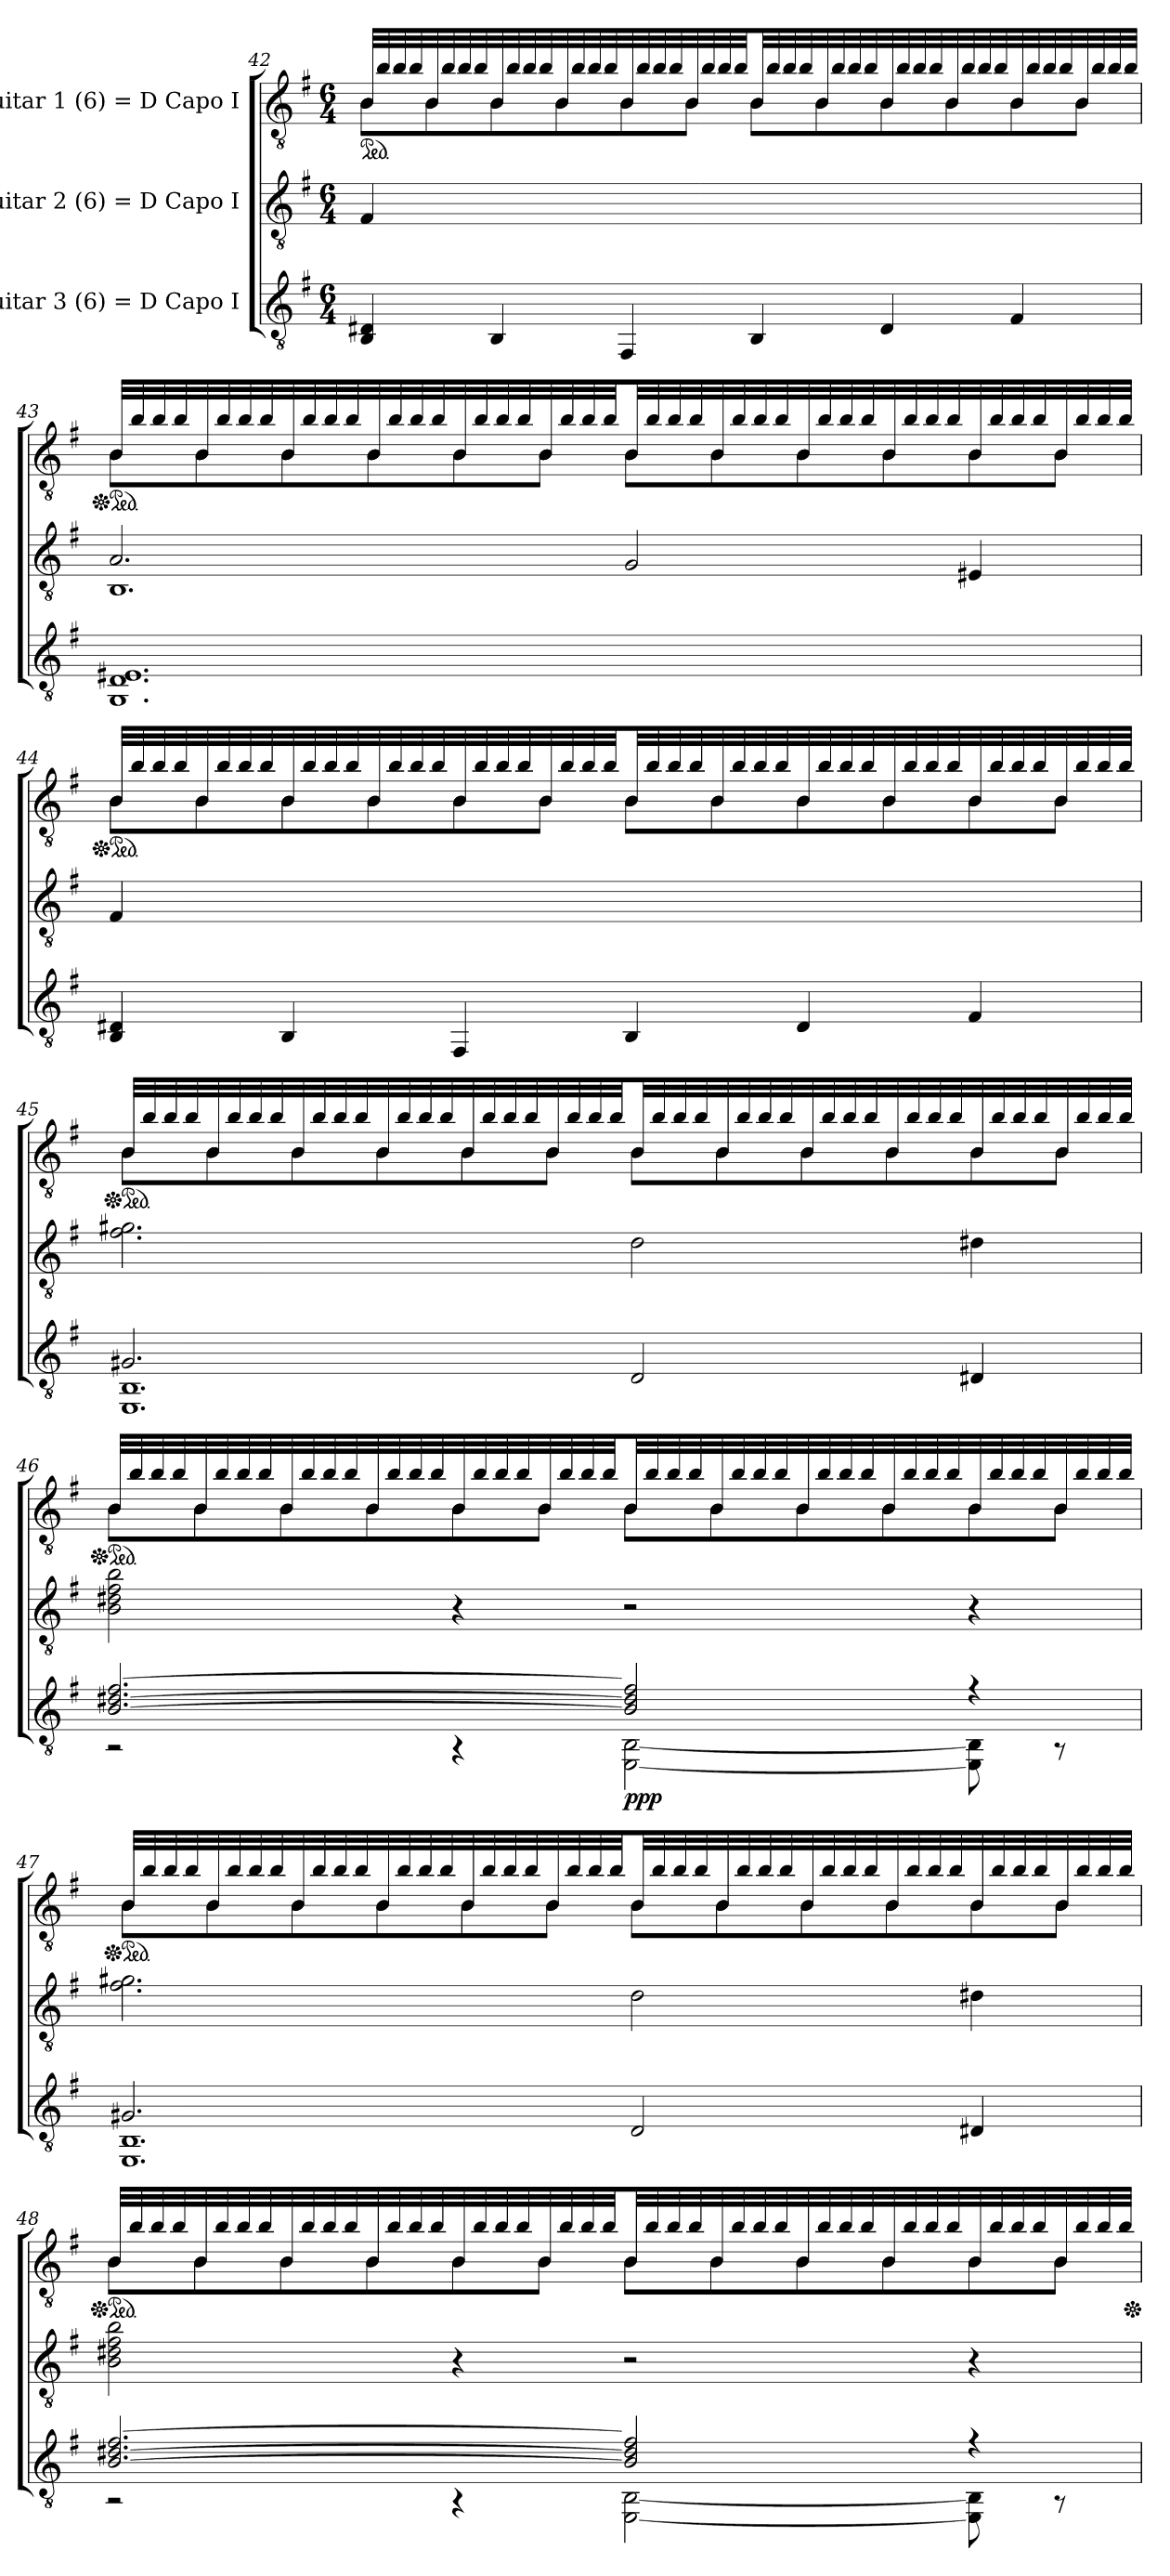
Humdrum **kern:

**kern	**dynam	**kern	**kern
*part3	*part3	*part2	*part1
*staff3	*staff3	*staff2	*staff1
*I"Guitar 3 (6) = D Capo I	*	*I"Guitar 2 (6) = D Capo I	*I"Guitar 1 (6) = D Capo I
!!LO:PB:g=z
*clefGv2	*	*clefGv2	*clefGv2
*k[f#]	*	*k[f#]	*k[f#]
*M6/4	*	*M6/4	*M6/4
*	*	*	*ped
=42	=42	=42	=42
*	*	*	*^
4BB/ 4D#X/	.	4F#/	32B/KLL	8B\L
*	*	*	*tremolo	*
.	.	.	32b/	.
.	.	.	32b/	.
.	.	.	32b/	.
*	*	*	*Xtremolo	*
.	.	.	32B/K	8B\
*	*	*	*tremolo	*
.	.	.	32b/	.
.	.	.	32b/	.
.	.	.	32b/	.
*	*	*	*Xtremolo	*
4BB/	.	4ryy	32B/K	8B\
*	*	*	*tremolo	*
.	.	.	32b/	.
.	.	.	32b/	.
.	.	.	32b/	.
*	*	*	*Xtremolo	*
.	.	.	32B/K	8B\
*	*	*	*tremolo	*
.	.	.	32b/	.
.	.	.	32b/	.
.	.	.	32b/	.
*	*	*	*Xtremolo	*
4FF#/	.	1ryy	32B/K	8B\
*	*	*	*tremolo	*
.	.	.	32b/	.
.	.	.	32b/	.
.	.	.	32b/	.
*	*	*	*Xtremolo	*
.	.	.	32B/K	8B\J
*	*	*	*tremolo	*
.	.	.	32b/	.
.	.	.	32b/	.
.	.	.	32b/JJJ	.
*	*	*	*Xtremolo	*
4BB/	.	.	32B/KLL	8B\L
*	*	*	*tremolo	*
.	.	.	32b/	.
.	.	.	32b/	.
.	.	.	32b/	.
*	*	*	*Xtremolo	*
.	.	.	32B/K	8B\
*	*	*	*tremolo	*
.	.	.	32b/	.
.	.	.	32b/	.
.	.	.	32b/	.
*	*	*	*Xtremolo	*
4D#/	.	.	32B/K	8B\
*	*	*	*tremolo	*
.	.	.	32b/	.
.	.	.	32b/	.
.	.	.	32b/	.
*	*	*	*Xtremolo	*
.	.	.	32B/K	8B\
*	*	*	*tremolo	*
.	.	.	32b/	.
.	.	.	32b/	.
.	.	.	32b/	.
*	*	*	*Xtremolo	*
4F#/	.	.	32B/K	8B\
*	*	*	*tremolo	*
.	.	.	32b/	.
.	.	.	32b/	.
.	.	.	32b/	.
*	*	*	*Xtremolo	*
.	.	.	32B/K	8B\J
*	*	*	*tremolo	*
.	.	.	32b/	.
.	.	.	32b/	.
.	.	.	32b/JJJ	.
*	*	*	*Xtremolo	*
!!LO:LB:g=z	!!
=43	=43	=43	=43	=43
*	*	*^	*	*
*	*	*	*	*Xped	*
*	*	*	*	*ped	*
1.GG 1.D 1.E#X	.	2.A/	1.BB	32B/KLL	8B\L
*	*	*	*	*tremolo	*
.	.	.	.	32b/	.
.	.	.	.	32b/	.
.	.	.	.	32b/	.
*	*	*	*	*Xtremolo	*
.	.	.	.	32B/K	8B\
*	*	*	*	*tremolo	*
.	.	.	.	32b/	.
.	.	.	.	32b/	.
.	.	.	.	32b/	.
*	*	*	*	*Xtremolo	*
.	.	.	.	32B/K	8B\
*	*	*	*	*tremolo	*
.	.	.	.	32b/	.
.	.	.	.	32b/	.
.	.	.	.	32b/	.
*	*	*	*	*Xtremolo	*
.	.	.	.	32B/K	8B\
*	*	*	*	*tremolo	*
.	.	.	.	32b/	.
.	.	.	.	32b/	.
.	.	.	.	32b/	.
*	*	*	*	*Xtremolo	*
.	.	.	.	32B/K	8B\
*	*	*	*	*tremolo	*
.	.	.	.	32b/	.
.	.	.	.	32b/	.
.	.	.	.	32b/	.
*	*	*	*	*Xtremolo	*
.	.	.	.	32B/K	8B\J
*	*	*	*	*tremolo	*
.	.	.	.	32b/	.
.	.	.	.	32b/	.
.	.	.	.	32b/JJJ	.
*	*	*	*	*Xtremolo	*
.	.	2G/	.	32B/KLL	8B\L
*	*	*	*	*tremolo	*
.	.	.	.	32b/	.
.	.	.	.	32b/	.
.	.	.	.	32b/	.
*	*	*	*	*Xtremolo	*
.	.	.	.	32B/K	8B\
*	*	*	*	*tremolo	*
.	.	.	.	32b/	.
.	.	.	.	32b/	.
.	.	.	.	32b/	.
*	*	*	*	*Xtremolo	*
.	.	.	.	32B/K	8B\
*	*	*	*	*tremolo	*
.	.	.	.	32b/	.
.	.	.	.	32b/	.
.	.	.	.	32b/	.
*	*	*	*	*Xtremolo	*
.	.	.	.	32B/K	8B\
*	*	*	*	*tremolo	*
.	.	.	.	32b/	.
.	.	.	.	32b/	.
.	.	.	.	32b/	.
*	*	*	*	*Xtremolo	*
.	.	4E#X/	.	32B/K	8B\
*	*	*	*	*tremolo	*
.	.	.	.	32b/	.
.	.	.	.	32b/	.
.	.	.	.	32b/	.
*	*	*	*	*Xtremolo	*
.	.	.	.	32B/K	8B\J
*	*	*	*	*tremolo	*
.	.	.	.	32b/	.
.	.	.	.	32b/	.
.	.	.	.	32b/JJJ	.
*	*	*	*	*Xtremolo	*
*	*	*v	*v	*	*
!!LO:LB:g=z	!!
=44	=44	=44	=44	=44
*	*	*	*Xped	*
*	*	*	*ped	*
4BB/ 4D#X/	.	4F#/	32B/KLL	8B\L
*	*	*	*tremolo	*
.	.	.	32b/	.
.	.	.	32b/	.
.	.	.	32b/	.
*	*	*	*Xtremolo	*
.	.	.	32B/K	8B\
*	*	*	*tremolo	*
.	.	.	32b/	.
.	.	.	32b/	.
.	.	.	32b/	.
*	*	*	*Xtremolo	*
4BB/	.	4ryy	32B/K	8B\
*	*	*	*tremolo	*
.	.	.	32b/	.
.	.	.	32b/	.
.	.	.	32b/	.
*	*	*	*Xtremolo	*
.	.	.	32B/K	8B\
*	*	*	*tremolo	*
.	.	.	32b/	.
.	.	.	32b/	.
.	.	.	32b/	.
*	*	*	*Xtremolo	*
4FF#/	.	1ryy	32B/K	8B\
*	*	*	*tremolo	*
.	.	.	32b/	.
.	.	.	32b/	.
.	.	.	32b/	.
*	*	*	*Xtremolo	*
.	.	.	32B/K	8B\J
*	*	*	*tremolo	*
.	.	.	32b/	.
.	.	.	32b/	.
.	.	.	32b/JJJ	.
*	*	*	*Xtremolo	*
4BB/	.	.	32B/KLL	8B\L
*	*	*	*tremolo	*
.	.	.	32b/	.
.	.	.	32b/	.
.	.	.	32b/	.
*	*	*	*Xtremolo	*
.	.	.	32B/K	8B\
*	*	*	*tremolo	*
.	.	.	32b/	.
.	.	.	32b/	.
.	.	.	32b/	.
*	*	*	*Xtremolo	*
4D#/	.	.	32B/K	8B\
*	*	*	*tremolo	*
.	.	.	32b/	.
.	.	.	32b/	.
.	.	.	32b/	.
*	*	*	*Xtremolo	*
.	.	.	32B/K	8B\
*	*	*	*tremolo	*
.	.	.	32b/	.
.	.	.	32b/	.
.	.	.	32b/	.
*	*	*	*Xtremolo	*
4F#/	.	.	32B/K	8B\
*	*	*	*tremolo	*
.	.	.	32b/	.
.	.	.	32b/	.
.	.	.	32b/	.
*	*	*	*Xtremolo	*
.	.	.	32B/K	8B\J
*	*	*	*tremolo	*
.	.	.	32b/	.
.	.	.	32b/	.
.	.	.	32b/JJJ	.
*	*	*	*Xtremolo	*
!!LO:LB:g=z	!!
=45	=45	=45	=45	=45
*^	*	*	*	*
*	*	*	*	*Xped	*
*	*	*	*	*ped	*
2.G#X/	1.EE 1.BB	.	2.f#\ 2.g#X\	32B/KLL	8B\L
*	*	*	*	*tremolo	*
.	.	.	.	32b/	.
.	.	.	.	32b/	.
.	.	.	.	32b/	.
*	*	*	*	*Xtremolo	*
.	.	.	.	32B/K	8B\
*	*	*	*	*tremolo	*
.	.	.	.	32b/	.
.	.	.	.	32b/	.
.	.	.	.	32b/	.
*	*	*	*	*Xtremolo	*
.	.	.	.	32B/K	8B\
*	*	*	*	*tremolo	*
.	.	.	.	32b/	.
.	.	.	.	32b/	.
.	.	.	.	32b/	.
*	*	*	*	*Xtremolo	*
.	.	.	.	32B/K	8B\
*	*	*	*	*tremolo	*
.	.	.	.	32b/	.
.	.	.	.	32b/	.
.	.	.	.	32b/	.
*	*	*	*	*Xtremolo	*
.	.	.	.	32B/K	8B\
*	*	*	*	*tremolo	*
.	.	.	.	32b/	.
.	.	.	.	32b/	.
.	.	.	.	32b/	.
*	*	*	*	*Xtremolo	*
.	.	.	.	32B/K	8B\J
*	*	*	*	*tremolo	*
.	.	.	.	32b/	.
.	.	.	.	32b/	.
.	.	.	.	32b/JJJ	.
*	*	*	*	*Xtremolo	*
2D/	.	.	2d\	32B/KLL	8B\L
*	*	*	*	*tremolo	*
.	.	.	.	32b/	.
.	.	.	.	32b/	.
.	.	.	.	32b/	.
*	*	*	*	*Xtremolo	*
.	.	.	.	32B/K	8B\
*	*	*	*	*tremolo	*
.	.	.	.	32b/	.
.	.	.	.	32b/	.
.	.	.	.	32b/	.
*	*	*	*	*Xtremolo	*
.	.	.	.	32B/K	8B\
*	*	*	*	*tremolo	*
.	.	.	.	32b/	.
.	.	.	.	32b/	.
.	.	.	.	32b/	.
*	*	*	*	*Xtremolo	*
.	.	.	.	32B/K	8B\
*	*	*	*	*tremolo	*
.	.	.	.	32b/	.
.	.	.	.	32b/	.
.	.	.	.	32b/	.
*	*	*	*	*Xtremolo	*
4D#X/	.	.	4d#X\	32B/K	8B\
*	*	*	*	*tremolo	*
.	.	.	.	32b/	.
.	.	.	.	32b/	.
.	.	.	.	32b/	.
*	*	*	*	*Xtremolo	*
.	.	.	.	32B/K	8B\J
*	*	*	*	*tremolo	*
.	.	.	.	32b/	.
.	.	.	.	32b/	.
.	.	.	.	32b/JJJ	.
*	*	*	*	*Xtremolo	*
!!LO:PB:g=z	!!
=46	=46	=46	=46	=46	=46
*	*	*	*	*Xped	*
*	*	*	*	*ped	*
[2.B/ [2.d#X/ [2.f#/	2r	.	2B\ 2d#X\ 2f#\ 2b\	32B/KLL	8B\L
*	*	*	*	*tremolo	*
.	.	.	.	32b/	.
.	.	.	.	32b/	.
.	.	.	.	32b/	.
*	*	*	*	*Xtremolo	*
.	.	.	.	32B/K	8B\
*	*	*	*	*tremolo	*
.	.	.	.	32b/	.
.	.	.	.	32b/	.
.	.	.	.	32b/	.
*	*	*	*	*Xtremolo	*
.	.	.	.	32B/K	8B\
*	*	*	*	*tremolo	*
.	.	.	.	32b/	.
.	.	.	.	32b/	.
.	.	.	.	32b/	.
*	*	*	*	*Xtremolo	*
.	.	.	.	32B/K	8B\
*	*	*	*	*tremolo	*
.	.	.	.	32b/	.
.	.	.	.	32b/	.
.	.	.	.	32b/	.
*	*	*	*	*Xtremolo	*
.	4r	.	4r	32B/K	8B\
*	*	*	*	*tremolo	*
.	.	.	.	32b/	.
.	.	.	.	32b/	.
.	.	.	.	32b/	.
*	*	*	*	*Xtremolo	*
.	.	.	.	32B/K	8B\J
*	*	*	*	*tremolo	*
.	.	.	.	32b/	.
.	.	.	.	32b/	.
.	.	.	.	32b/JJJ	.
*	*	*	*	*Xtremolo	*
!	!	!LO:DY:b	!	!	!
2B/] 2d#/] 2f#/]	[2EE\ [2BB\	ppp	2r	32B/KLL	8B\L
*	*	*	*	*tremolo	*
.	.	.	.	32b/	.
.	.	.	.	32b/	.
.	.	.	.	32b/	.
*	*	*	*	*Xtremolo	*
.	.	.	.	32B/K	8B\
*	*	*	*	*tremolo	*
.	.	.	.	32b/	.
.	.	.	.	32b/	.
.	.	.	.	32b/	.
*	*	*	*	*Xtremolo	*
.	.	.	.	32B/K	8B\
*	*	*	*	*tremolo	*
.	.	.	.	32b/	.
.	.	.	.	32b/	.
.	.	.	.	32b/	.
*	*	*	*	*Xtremolo	*
.	.	.	.	32B/K	8B\
*	*	*	*	*tremolo	*
.	.	.	.	32b/	.
.	.	.	.	32b/	.
.	.	.	.	32b/	.
*	*	*	*	*Xtremolo	*
4r	8EE\] 8BB\]	.	4r	32B/K	8B\
*	*	*	*	*tremolo	*
.	.	.	.	32b/	.
.	.	.	.	32b/	.
.	.	.	.	32b/	.
*	*	*	*	*Xtremolo	*
.	8r	.	.	32B/K	8B\J
*	*	*	*	*tremolo	*
.	.	.	.	32b/	.
.	.	.	.	32b/	.
.	.	.	.	32b/JJJ	.
*	*	*	*	*Xtremolo	*
!!LO:LB:g=z	!!
=47	=47	=47	=47	=47	=47
*	*	*	*	*Xped	*
*	*	*	*	*ped	*
2.G#X/	1.EE 1.BB	.	2.f#\ 2.g#X\	32B/KLL	8B\L
*	*	*	*	*tremolo	*
.	.	.	.	32b/	.
.	.	.	.	32b/	.
.	.	.	.	32b/	.
*	*	*	*	*Xtremolo	*
.	.	.	.	32B/K	8B\
*	*	*	*	*tremolo	*
.	.	.	.	32b/	.
.	.	.	.	32b/	.
.	.	.	.	32b/	.
*	*	*	*	*Xtremolo	*
.	.	.	.	32B/K	8B\
*	*	*	*	*tremolo	*
.	.	.	.	32b/	.
.	.	.	.	32b/	.
.	.	.	.	32b/	.
*	*	*	*	*Xtremolo	*
.	.	.	.	32B/K	8B\
*	*	*	*	*tremolo	*
.	.	.	.	32b/	.
.	.	.	.	32b/	.
.	.	.	.	32b/	.
*	*	*	*	*Xtremolo	*
.	.	.	.	32B/K	8B\
*	*	*	*	*tremolo	*
.	.	.	.	32b/	.
.	.	.	.	32b/	.
.	.	.	.	32b/	.
*	*	*	*	*Xtremolo	*
.	.	.	.	32B/K	8B\J
*	*	*	*	*tremolo	*
.	.	.	.	32b/	.
.	.	.	.	32b/	.
.	.	.	.	32b/JJJ	.
*	*	*	*	*Xtremolo	*
2D/	.	.	2d\	32B/KLL	8B\L
*	*	*	*	*tremolo	*
.	.	.	.	32b/	.
.	.	.	.	32b/	.
.	.	.	.	32b/	.
*	*	*	*	*Xtremolo	*
.	.	.	.	32B/K	8B\
*	*	*	*	*tremolo	*
.	.	.	.	32b/	.
.	.	.	.	32b/	.
.	.	.	.	32b/	.
*	*	*	*	*Xtremolo	*
.	.	.	.	32B/K	8B\
*	*	*	*	*tremolo	*
.	.	.	.	32b/	.
.	.	.	.	32b/	.
.	.	.	.	32b/	.
*	*	*	*	*Xtremolo	*
.	.	.	.	32B/K	8B\
*	*	*	*	*tremolo	*
.	.	.	.	32b/	.
.	.	.	.	32b/	.
.	.	.	.	32b/	.
*	*	*	*	*Xtremolo	*
4D#X/	.	.	4d#X\	32B/K	8B\
*	*	*	*	*tremolo	*
.	.	.	.	32b/	.
.	.	.	.	32b/	.
.	.	.	.	32b/	.
*	*	*	*	*Xtremolo	*
.	.	.	.	32B/K	8B\J
*	*	*	*	*tremolo	*
.	.	.	.	32b/	.
.	.	.	.	32b/	.
.	.	.	.	32b/JJJ	.
*	*	*	*	*Xtremolo	*
!!LO:LB:g=z	!!
=48	=48	=48	=48	=48	=48
*	*	*	*	*Xped	*
*	*	*	*	*ped	*
[2.B/ [2.d#X/ [2.f#/	2r	.	2B\ 2d#X\ 2f#\ 2b\	32B/KLL	8B\L
*	*	*	*	*tremolo	*
.	.	.	.	32b/	.
.	.	.	.	32b/	.
.	.	.	.	32b/	.
*	*	*	*	*Xtremolo	*
.	.	.	.	32B/K	8B\
*	*	*	*	*tremolo	*
.	.	.	.	32b/	.
.	.	.	.	32b/	.
.	.	.	.	32b/	.
*	*	*	*	*Xtremolo	*
.	.	.	.	32B/K	8B\
*	*	*	*	*tremolo	*
.	.	.	.	32b/	.
.	.	.	.	32b/	.
.	.	.	.	32b/	.
*	*	*	*	*Xtremolo	*
.	.	.	.	32B/K	8B\
*	*	*	*	*tremolo	*
.	.	.	.	32b/	.
.	.	.	.	32b/	.
.	.	.	.	32b/	.
*	*	*	*	*Xtremolo	*
.	4r	.	4r	32B/K	8B\
*	*	*	*	*tremolo	*
.	.	.	.	32b/	.
.	.	.	.	32b/	.
.	.	.	.	32b/	.
*	*	*	*	*Xtremolo	*
.	.	.	.	32B/K	8B\J
*	*	*	*	*tremolo	*
.	.	.	.	32b/	.
.	.	.	.	32b/	.
.	.	.	.	32b/JJJ	.
*	*	*	*	*Xtremolo	*
2B/] 2d#/] 2f#/]	[2EE\ [2BB\	.	2r	32B/KLL	8B\L
*	*	*	*	*tremolo	*
.	.	.	.	32b/	.
.	.	.	.	32b/	.
.	.	.	.	32b/	.
*	*	*	*	*Xtremolo	*
.	.	.	.	32B/K	8B\
*	*	*	*	*tremolo	*
.	.	.	.	32b/	.
.	.	.	.	32b/	.
.	.	.	.	32b/	.
*	*	*	*	*Xtremolo	*
.	.	.	.	32B/K	8B\
*	*	*	*	*tremolo	*
.	.	.	.	32b/	.
.	.	.	.	32b/	.
.	.	.	.	32b/	.
*	*	*	*	*Xtremolo	*
.	.	.	.	32B/K	8B\
*	*	*	*	*tremolo	*
.	.	.	.	32b/	.
.	.	.	.	32b/	.
.	.	.	.	32b/	.
*	*	*	*	*Xtremolo	*
4r	8EE\] 8BB\]	.	4r	32B/K	8B\
*	*	*	*	*tremolo	*
.	.	.	.	32b/	.
.	.	.	.	32b/	.
.	.	.	.	32b/	.
*	*	*	*	*Xtremolo	*
.	8r	.	.	32B/K	8B\J
*	*	*	*	*tremolo	*
.	.	.	.	32b/	.
.	.	.	.	32b/	.
.	.	.	.	32b/JJJ	.
*	*	*	*	*Xtremolo	*
*v	*v	*	*	*v	*v
*	*	*	*Xped
=	=	=	=
*-	*-	*-	*-
